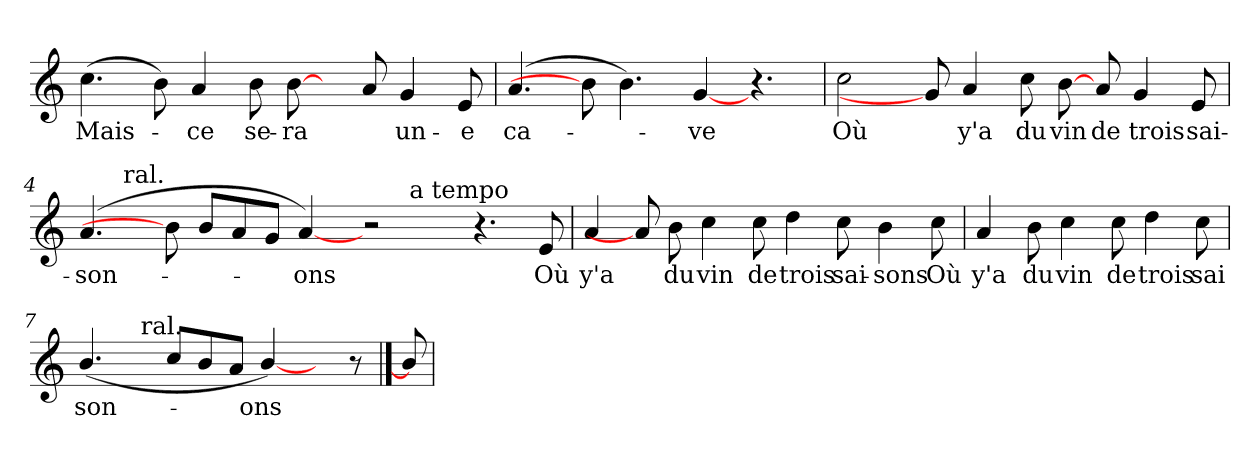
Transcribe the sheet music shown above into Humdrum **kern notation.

**kern	**text
*part1	*part1
*staff1	*staff1
*clefG2	*
*k[]	*
*C:	*
=1	=1
!	!LO:LY:b
(>4.cc\	Mais-
8b\)	.
!	!LO:LY:b
4a/	-ce
!	!LO:LY:b
8b\	se-
!	!LO:LY:b
[8b\	-ra
8ryy	.
8a/	.
!	!LO:LY:b
4g/	un-
!	!LO:LY:b
8e/	-e
=2	=2
!	!LO:LY:b
(4.a/	ca-
8b\]	.
4.b\)	.
!	!LO:LY:b
[4g/	-ve
4.r	.
=3	=3
!	!LO:LY:b
2cc\	Où
8g/]	.
!	!LO:LY:b
4a/	y'a
!	!LO:LY:b
8cc\	du
!	!LO:LY:b
[8b\	vin
!	!LO:LY:b
8a/	de
!	!LO:LY:b
4g/	trois
!	!LO:LY:b
8e/	sai-
=4	=4
!	!LO:LY:b
*^	*
*	*^	*
(<4.a/	8.ryy	1ryy	-son-
!	!LO:TX:a:t=ral.	!	!
.	1ryy	.	.
8b\]	.	.	.
8b/L	.	.	.
8a/	.	.	.
8g/J	.	.	.
!	!	!	!LO:LY:b
[4a/)	.	.	-ons
.	.	4ryy	.
2r	.	.	.
.	2...ryy	.	.
!	!	!LO:TX:a:t=a tempo	!
.	.	2..ryy	.
4.r	.	.	.
!	!	!	!LO:LY:b
8e/	.	.	Où
!!LO:LB:g=z	!!	!!
=5	=5	=5	=5
!	!	!	!LO:LY:b
*v	*v	*v	*
4a/	y'a
8a/]	.
!	!LO:LY:b
8b\	du
!	!LO:LY:b
4cc\	vin
!	!LO:LY:b
8cc\	de
!	!LO:LY:b
4dd\	trois
!	!LO:LY:b
8cc\	sai-
!	!LO:LY:b
4b\	-sons
!	!LO:LY:b
8cc\	Où
=6	=6
!	!LO:LY:b
4a/	y'a
!	!LO:LY:b
8b\	du
!	!LO:LY:b
4cc\	vin
!	!LO:LY:b
8cc\	de
!	!LO:LY:b
4dd\	trois
!	!LO:LY:b
8cc\	sai
=7	=7
!	!LO:LY:b
*^	*
(<4.b/	4ryy	son-
.	32ryy	.
!	!LO:TX:a:t=ral.	!
.	2ryy	.
8cc/L	.	.
8b/	.	.
8a/J	.	.
!	!	!LO:LY:b
[4b/)	.	-ons
.	4...ryy	.
8ryy	.	.
8r	.	.
*v	*v	*
==8	==8
8b/]	.
=	=
*-	*-
